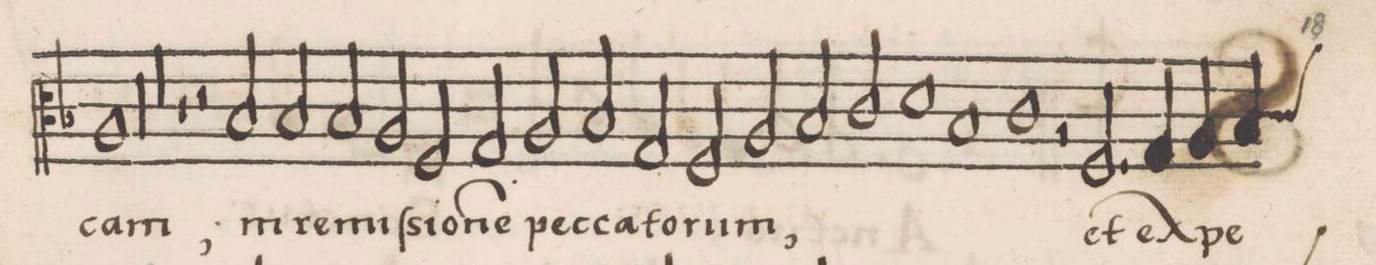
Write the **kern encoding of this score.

**kern	**text
*I"ALTVS	*
*clefC3	*
*k[b-]	*
*M2/1	*
1A	-cam;
1r	.
=185-	=185-
0r	.
=186-	=186-
0r	.
=187-	=187-
0r	.
=188-	=188-
0r	.
=189-	=189-
2r	.
2B-/	in
2B-/	re-
2B-/	-miſ-
=190-	=190-
2A/	-si-
2F/	-o-
2G/	.
2A/	-ne(m)
=191-	=191-
2B-/	pec-
2G/	-ca-
2F/	-to-
2A/	-rum,
=192-	=192-
2B-/	.
2c/	.
1d	.
=193-	=193-
1B-	.
1c	.
=194-	=194-
2r	.
2.F/	et
4G/	ex-
4A/	-pe-
*custos:c	*
4B-/	.
=195-	=195-
*-	*-
